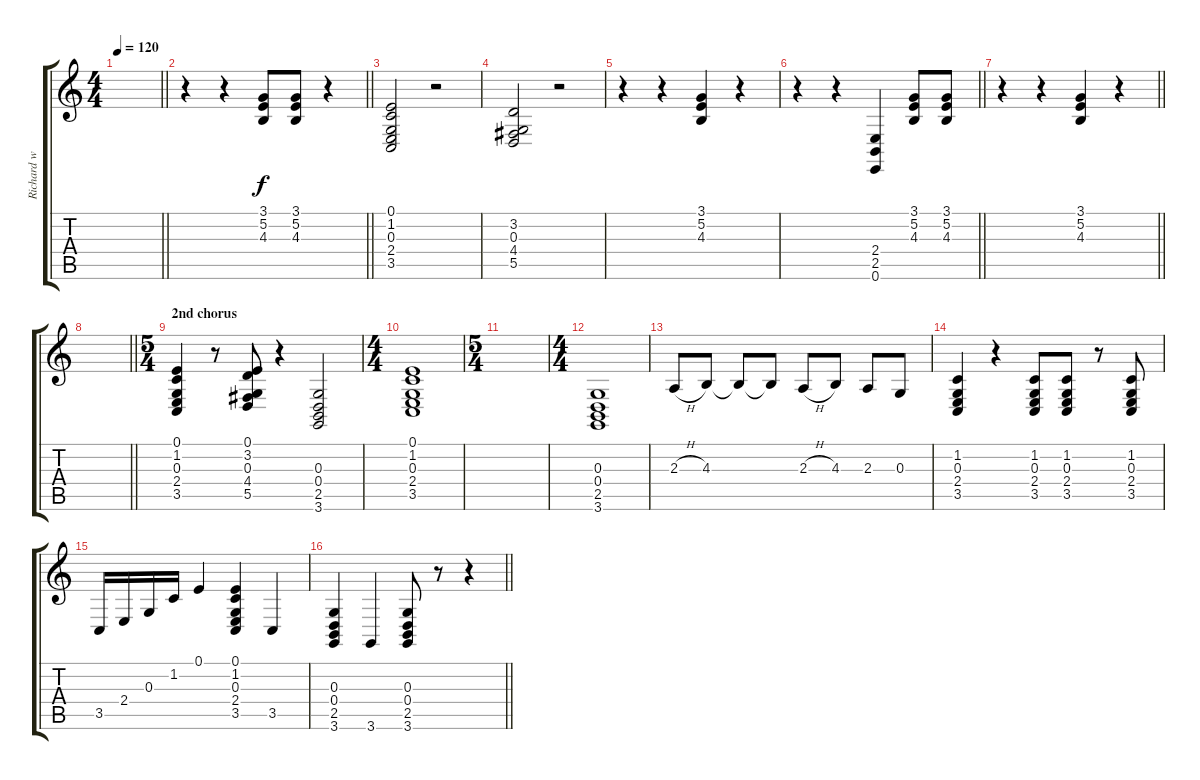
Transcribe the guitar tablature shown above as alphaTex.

\track ("Richard w" "Richard w") {instrument electricpiano1}
\staff {score tabs}
\tuning (E4 B3 G3 D3 A2 E2) {hide}
\ts (4 4)
\tempo 120
\clef g2
\barLineRight lightlight
\ks c
|
\barLineRight lightlight
r.4 r.4 (3.1 5.2 4.3).8 (3.1 5.2 4.3).8 r.4 |
(0.1 1.2 0.3 2.4 3.5).2 r.2 |
(3.2 0.3 4.4 5.5).2 r.2 |
r.4 r.4 (3.1 5.2 4.3).4 r.4 |
\barLineRight lightlight
r.4 r.4 (2.4 2.5 0.6).4 (3.1 5.2 4.3).8 (3.1 5.2 4.3).8 |
\barLineRight lightlight
r.4 r.4 (3.1 5.2 4.3).4 r.4 |
\barLineRight lightlight
|
\ts (5 4)
\section ("" "2nd chorus")
(0.1 1.2 0.3 2.4 3.5).4 r.8 (0.1 3.2 0.3 4.4 5.5).8 r.4 (0.3 0.4 2.5 3.6).2 |
\ts (4 4)
(0.1 1.2 0.3 2.4 3.5).1 |
\ts (5 4)
|
\ts (4 4)
(0.3 0.4 2.5 3.6).1 |
2.3{h}.8 4.3.8 4.3{t}.8 4.3{t}.8 2.3{h}.8 4.3.8 2.3.8 0.3.8 |
(1.2 0.3 2.4 3.5).4 r.4 (1.2 0.3 2.4 3.5).8 (1.2 0.3 2.4 3.5).8 r.8 (1.2 0.3 2.4 3.5).8 |
3.5.16 2.4.16 0.3.16 1.2.16 0.1.4 (0.1 1.2 0.3 2.4 3.5).4 3.5.4 |
\barLineRight lightlight
(0.3 0.4 2.5 3.6).4 3.6.4 (0.3 0.4 2.5 3.6).8 r.8 r.4
